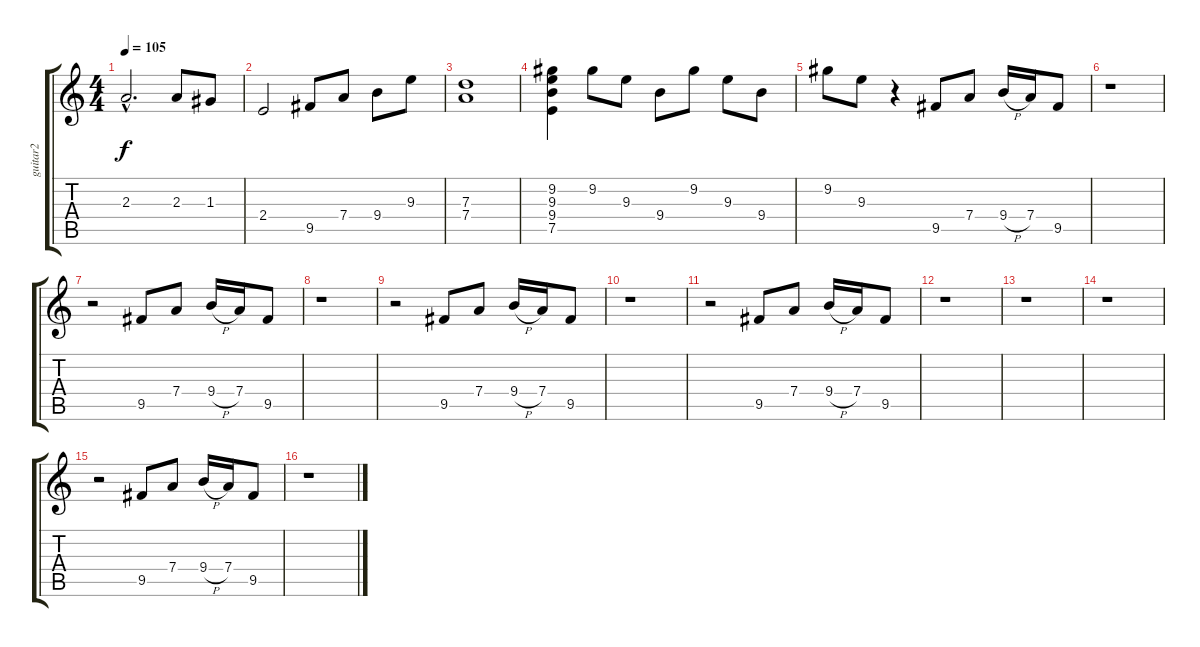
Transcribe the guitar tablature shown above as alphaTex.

\track ("guitar2" "guitar2") {instrument distortionguitar}
\staff {score tabs}
\tuning (E4 B3 G3 D3 A2 E2) {hide}
\ts (4 4)
\tempo 105
\clef g2
\ks c
2.3{hac}.2{d dy f} 2.3.8 1.3.8 |
2.4.2 9.5.8 7.4.8 9.4.8 9.3.8 |
(7.3 7.4).1 |
(9.2 9.3 9.4 7.5).4 9.2.8 9.3.8 9.4.8 9.2.8 9.3.8 9.4.8 |
9.2.8 9.3.8 r.4 9.5.8 7.4.8 9.4{h}.16 7.4.16 9.5.8 |
r.1 |
r.2 9.5.8 7.4.8 9.4{h}.16 7.4.16 9.5.8 |
r.1 |
r.2 9.5.8 7.4.8 9.4{h}.16 7.4.16 9.5.8 |
r.1 |
r.2 9.5.8 7.4.8 9.4{h}.16 7.4.16 9.5.8 |
r.1 |
r.1 |
r.1 |
r.2 9.5.8 7.4.8 9.4{h}.16 7.4.16 9.5.8 |
r.1
